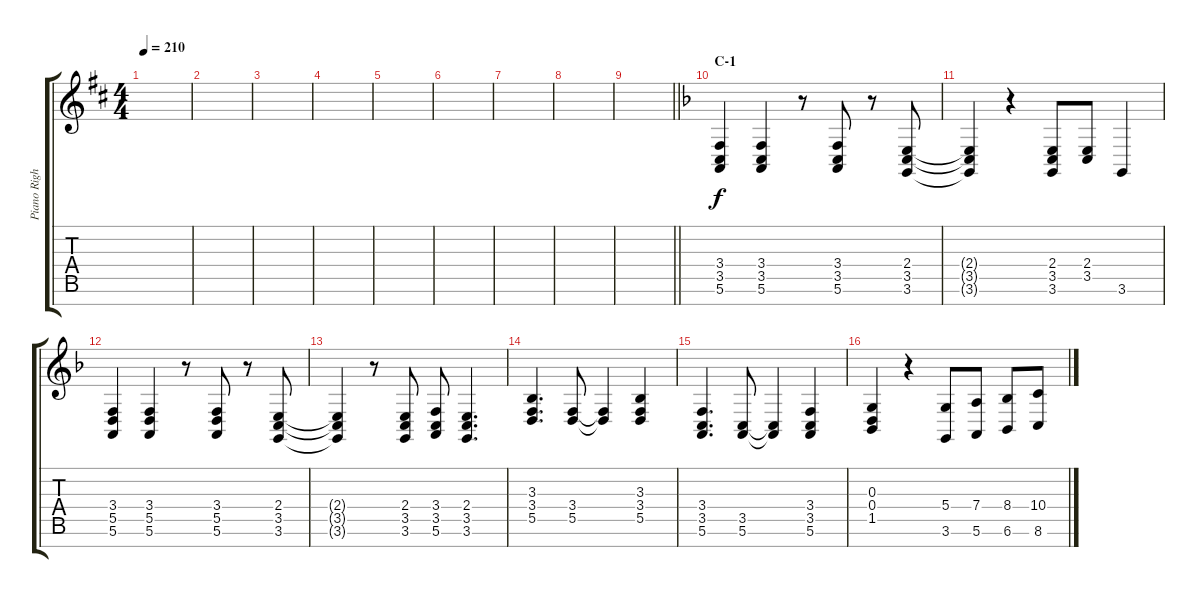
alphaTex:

\track ("Piano Right (Kotobuki Tsumugi)" "Piano Righ") {instrument acousticgrandpiano}
\staff {score tabs}
\tuning (E4 B3 G3 D3 A2 E2 B1) {hide}
\ts (4 4)
\tempo 210
\clef g2
\ks d
|
|
|
|
|
|
|
|
\barLineRight lightlight
|
\section ("" "C-1")
\ks f
(3.4 3.5 5.6).4 (3.4 3.5 5.6).4 r.8 (3.4 3.5 5.6).8 r.8 (2.4 3.5 3.6).8 |
(2.4{t} 3.5{t} 3.6{t}).4 r.4 (2.4 3.5 3.6).8 (2.4 3.5).8 3.6.4 |
(3.4 5.5 5.6).4 (3.4 5.5 5.6).4 r.8 (3.4 5.5 5.6).8 r.8 (2.4 3.5 3.6).8 |
(2.4{t} 3.5{t} 3.6{t}).4 r.8 (2.4 3.5 3.6).8 (3.4 3.5 5.6).8 (2.4 3.5 3.6).4{d} |
(3.3 3.4 5.5).4{d} (3.4 5.5).8 (3.4{t} 5.5{t}).4 (3.3 3.4 5.5).4 |
(3.4 3.5 5.6).4{d} (3.5 5.6).8 (3.5{t} 5.6{t}).4 (3.4 3.5 5.6).4 |
(0.3 0.4 1.5).4 r.4 (5.4 3.6).8 (7.4 5.6).8 (8.4 6.6).8 (10.4 8.6).8
